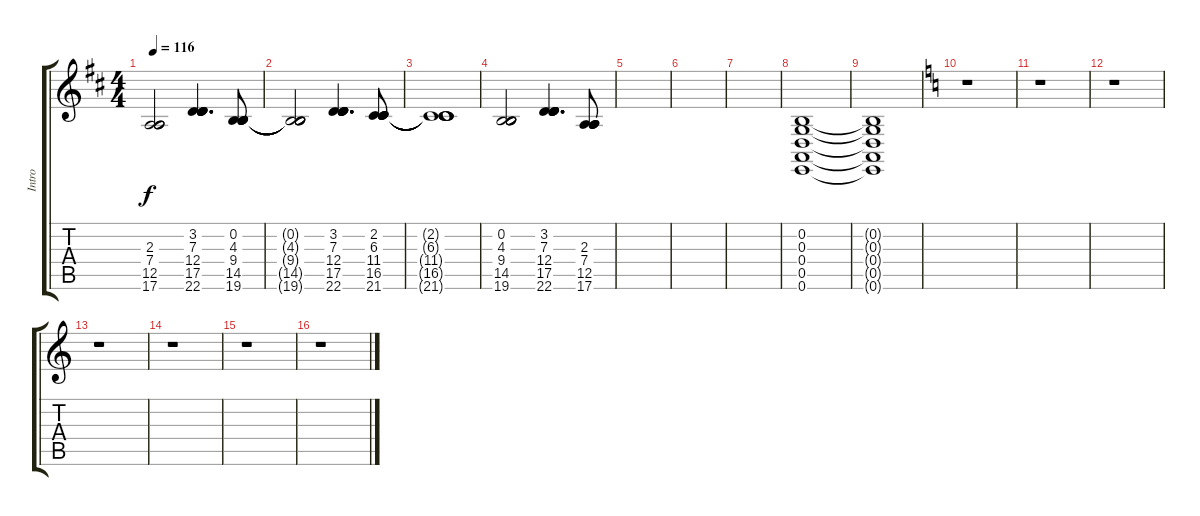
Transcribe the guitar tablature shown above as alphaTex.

\track ("Intro" "Intro") {instrument stringensemble1}
\staff {score tabs}
\tuning (E4 B3 G3 D3 A2 E2) {hide}
\ts (4 4)
\tempo 116
\clef g2
\ks d
(2.3{t} 7.4{t} 12.5{t} 17.6{t}).2{dy f} (3.2 7.3 12.4 17.5 22.6).4{d} (0.2 4.3 9.4 14.5 19.6).8 |
(0.2{t} 4.3{t} 9.4{t} 14.5{t} 19.6{t}).2 (3.2 7.3 12.4 17.5 22.6).4{d} (2.2 6.3 11.4 16.5 21.6).8 |
(2.2{t} 6.3{t} 11.4{t} 16.5{t} 21.6{t}).1 |
(0.2 4.3 9.4 14.5 19.6).2 (3.2 7.3 12.4 17.5 22.6).4{d} (2.3 7.4 12.5 17.6).8 |
|
|
|
(0.2 0.3 0.4 0.5 0.6).1 |
(0.2{t} 0.3{t} 0.4{t} 0.5{t} 0.6{t}).1 |
\ks c
r.1 |
r.1 |
r.1 |
r.1 |
r.1 |
r.1 |
r.1
